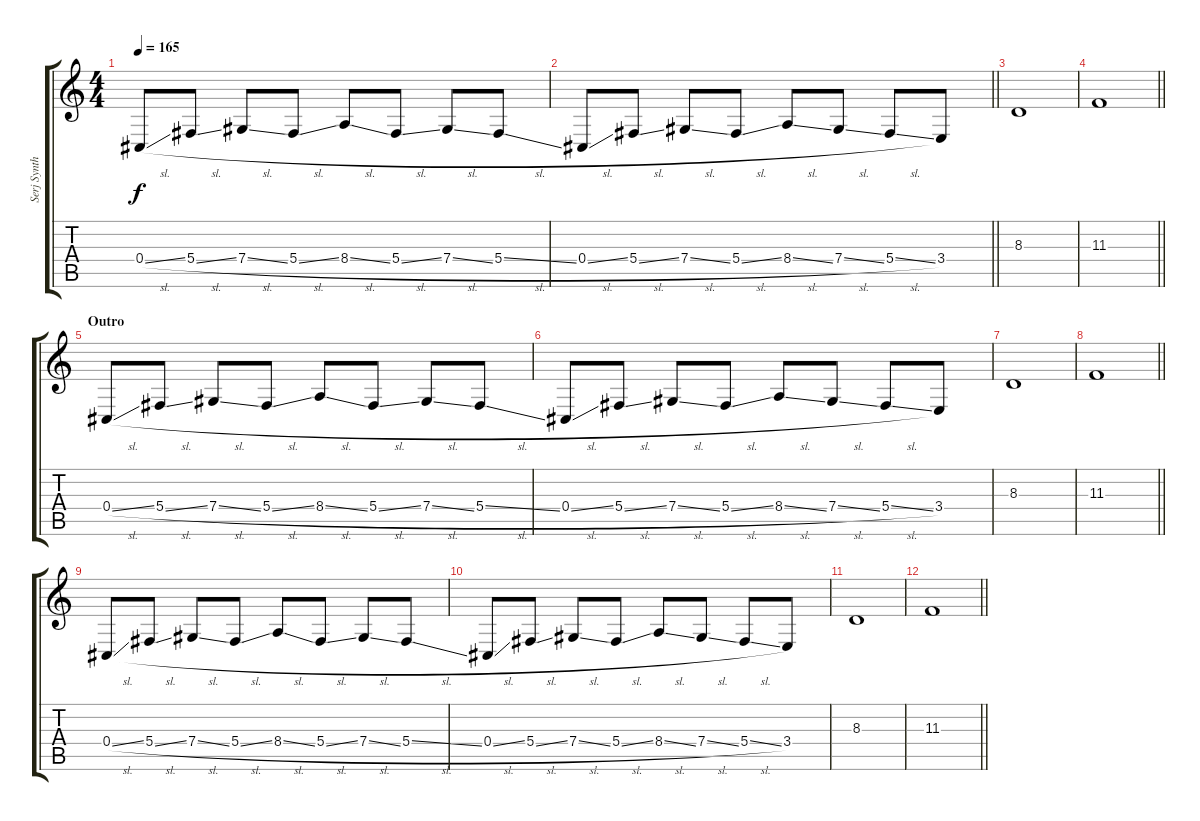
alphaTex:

\track ("Serj Synth 2" "Serj Synth") {instrument lead1square}
\staff {score tabs}
\tuning (Eb4 Bb3 Gb3 Db3 Ab2 Db2) {hide}
\ts (4 4)
\tempo 165
\clef g2
\ks c
0.4{sl}.8{dy f} 5.4{sl}.8 7.4{sl}.8 5.4{sl}.8 8.4{sl}.8 5.4{sl}.8 7.4{sl}.8 5.4{sl}.8 |
\barLineRight lightlight
0.4{sl}.8 5.4{sl}.8 7.4{sl}.8 5.4{sl}.8 8.4{sl}.8 7.4{sl}.8 5.4{sl}.8 3.4.8 |
8.3.1 |
\barLineRight lightlight
11.3.1 |
\section ("" "Outro")
0.4{sl}.8 5.4{sl}.8 7.4{sl}.8 5.4{sl}.8 8.4{sl}.8 5.4{sl}.8 7.4{sl}.8 5.4{sl}.8 |
0.4{sl}.8 5.4{sl}.8 7.4{sl}.8 5.4{sl}.8 8.4{sl}.8 7.4{sl}.8 5.4{sl}.8 3.4.8 |
8.3.1 |
\barLineRight lightlight
11.3.1 |
0.4{sl}.8 5.4{sl}.8 7.4{sl}.8 5.4{sl}.8 8.4{sl}.8 5.4{sl}.8 7.4{sl}.8 5.4{sl}.8 |
0.4{sl}.8 5.4{sl}.8 7.4{sl}.8 5.4{sl}.8 8.4{sl}.8 7.4{sl}.8 5.4{sl}.8 3.4.8 |
8.3.1 |
\barLineRight lightlight
11.3.1
